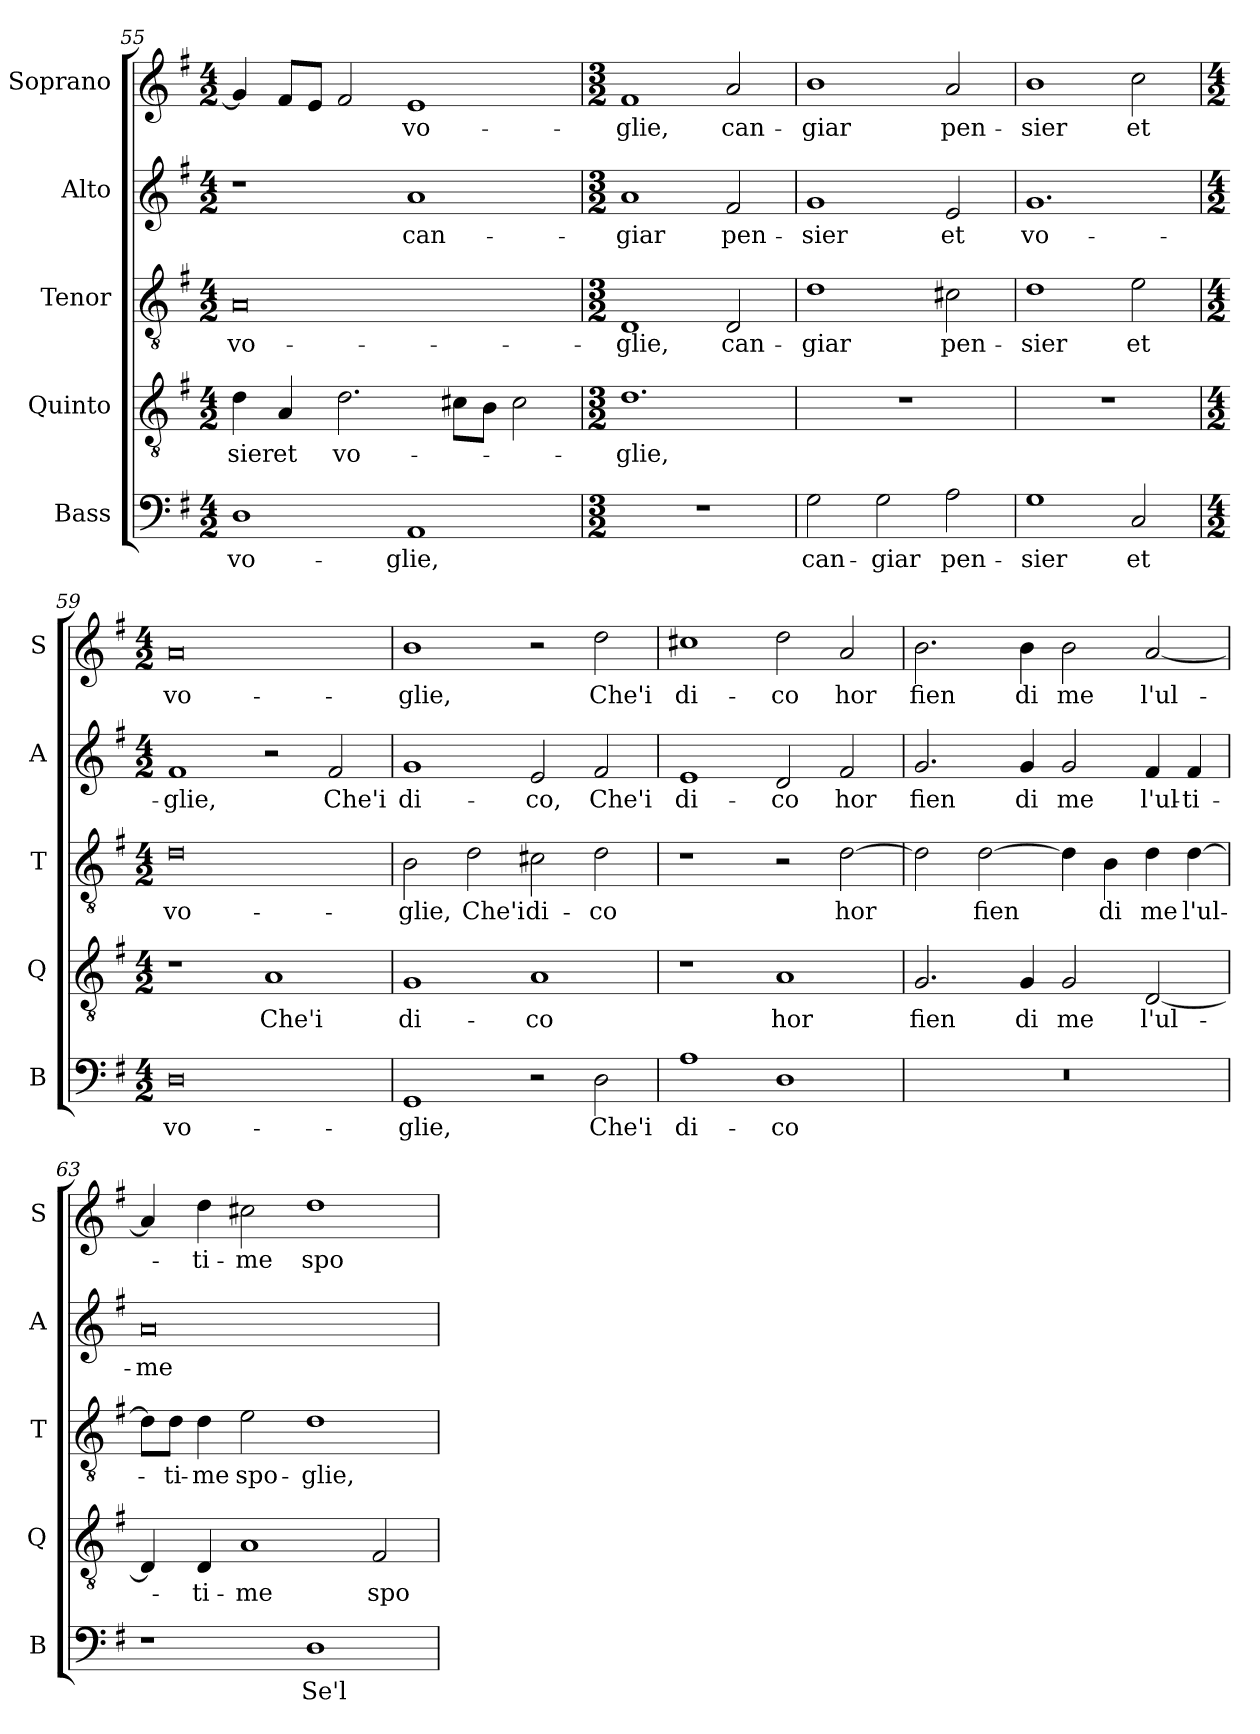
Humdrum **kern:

**kern	**text	**kern	**text	**kern	**text	**kern	**text	**kern	**text
*part5	*part5	*part4	*part4	*part3	*part3	*part2	*part2	*part1	*part1
*staff5	*staff5	*staff4	*staff4	*staff3	*staff3	*staff2	*staff2	*staff1	*staff1
*I"Bass	*	*I"Quinto	*	*I"Tenor	*	*I"Alto	*	*I"Soprano	*
*I'B	*	*I'Q	*	*I'T	*	*I'A	*	*I'S	*
*clefF4	*	*clefGv2	*	*clefGv2	*	*clefG2	*	*clefG2	*
*k[f#]	*	*k[f#]	*	*k[f#]	*	*k[f#]	*	*k[f#]	*
*G:	*	*G:	*	*G:	*	*G:	*	*G:	*
*M4/2	*	*M4/2	*	*M4/2	*	*M4/2	*	*M4/2	*
=55	=55	=55	=55	=55	=55	=55	=55	=55	=55
!	!LO:LY:b	!	!LO:LY:b	!	!LO:LY:b	!	!	!	!
1D	vo-	4d\	-sier	0A	vo-	1r	.	4g/]	.
!	!	!	!LO:LY:b	!	!	!	!	!	!
.	.	4A/	et	.	.	.	.	8f#/L	.
.	.	.	.	.	.	.	.	8e/J	.
!	!	!	!LO:LY:b	!	!	!	!	!	!
.	.	2.d\	vo-	.	.	.	.	2f#/	.
!	!LO:LY:b	!	!	!	!	!	!LO:LY:b	!	!LO:LY:b
1AA	-glie,	.	.	.	.	1a	can-	1e	vo-
.	.	8c#X\L	.	.	.	.	.	.	.
.	.	8B\J	.	.	.	.	.	.	.
.	.	2c#\	.	.	.	.	.	.	.
=56	=56	=56	=56	=56	=56	=56	=56	=56	=56
*M3/2	*	*M3/2	*	*M3/2	*	*M3/2	*	*M3/2	*
!	!	!	!LO:LY:b	!	!LO:LY:b	!	!LO:LY:b	!	!LO:LY:b
1.r	.	1.d	-glie,	1D	-glie,	1a	-giar	1f#	-glie,
!	!	!	!	!	!LO:LY:b	!	!LO:LY:b	!	!LO:LY:b
.	.	.	.	2D/	can-	2f#/	pen-	2a/	can-
=57	=57	=57	=57	=57	=57	=57	=57	=57	=57
!	!LO:LY:b	!	!	!	!LO:LY:b	!	!LO:LY:b	!	!LO:LY:b
2G\	can-	1.r	.	1d	-giar	1g	-sier	1b	-giar
!	!LO:LY:b	!	!	!	!	!	!	!	!
2G\	-giar	.	.	.	.	.	.	.	.
!	!LO:LY:b	!	!	!	!LO:LY:b	!	!LO:LY:b	!	!LO:LY:b
2A\	pen-	.	.	2c#X\	pen-	2e/	et	2a/	pen-
=58	=58	=58	=58	=58	=58	=58	=58	=58	=58
!	!LO:LY:b	!	!	!	!LO:LY:b	!	!LO:LY:b	!	!LO:LY:b
1G	-sier	1.r	.	1d	-sier	1.g	vo-	1b	-sier
!	!LO:LY:b	!	!	!	!LO:LY:b	!	!	!	!LO:LY:b
2C/	et	.	.	2e\	et	.	.	2cc\	et
!!LO:LB:g=z
=59	=59	=59	=59	=59	=59	=59	=59	=59	=59
*M4/2	*	*M4/2	*	*M4/2	*	*M4/2	*	*M4/2	*
!	!LO:LY:b	!	!	!	!LO:LY:b	!	!LO:LY:b	!	!LO:LY:b
0D	vo-	1r	.	0d	vo-	1f#	-glie,	0a	vo-
!	!	!	!LO:LY:b	!	!	!	!	!	!
.	.	1A	Che'i	.	.	2r	.	.	.
!	!	!	!	!	!	!	!LO:LY:b	!	!
.	.	.	.	.	.	2f#/	Che'i	.	.
=60	=60	=60	=60	=60	=60	=60	=60	=60	=60
!	!LO:LY:b	!	!LO:LY:b	!	!LO:LY:b	!	!LO:LY:b	!	!LO:LY:b
1GG	-glie,	1G	di-	2B\	-glie,	1g	di-	1b	-glie,
!	!	!	!	!	!LO:LY:b	!	!	!	!
.	.	.	.	2d\	Che'i	.	.	.	.
!	!	!	!LO:LY:b	!	!LO:LY:b	!	!LO:LY:b	!	!
2r	.	1A	-co	2c#X\	di-	2e/	-co,	2r	.
!	!LO:LY:b	!	!	!	!LO:LY:b	!	!LO:LY:b	!	!LO:LY:b
2D\	Che'i	.	.	2d\	-co	2f#/	Che'i	2dd\	Che'i
=61	=61	=61	=61	=61	=61	=61	=61	=61	=61
!	!LO:LY:b	!	!	!	!	!	!LO:LY:b	!	!LO:LY:b
1A	di-	1r	.	1r	.	1e	di-	1cc#X	di-
!	!LO:LY:b	!	!LO:LY:b	!	!	!	!LO:LY:b	!	!LO:LY:b
1D	-co	1A	hor	2r	.	2d/	-co	2dd\	-co
!	!	!	!	!	!LO:LY:b	!	!LO:LY:b	!	!LO:LY:b
.	.	.	.	[2d\	hor	2f#/	hor	2a/	hor
=62	=62	=62	=62	=62	=62	=62	=62	=62	=62
!	!	!	!LO:LY:b	!	!	!	!LO:LY:b	!	!LO:LY:b
0r	.	2.G/	fien	2d\]	.	2.g/	fien	2.b\	fien
!	!	!	!	!	!LO:LY:b	!	!	!	!
.	.	.	.	[2d\	fien	.	.	.	.
!	!	!	!LO:LY:b	!	!	!	!LO:LY:b	!	!LO:LY:b
.	.	4G/	di	.	.	4g/	di	4b\	di
!	!	!	!LO:LY:b	!	!	!	!LO:LY:b	!	!LO:LY:b
.	.	2G/	me	4d\]	.	2g/	me	2b\	me
!	!	!	!	!	!LO:LY:b	!	!	!	!
.	.	.	.	4B\	di	.	.	.	.
!	!	!	!LO:LY:b	!	!LO:LY:b	!	!LO:LY:b	!	!LO:LY:b
.	.	[2D/	l'ul-	4d\	me	4f#/	l'ul-	[2a/	l'ul-
!	!	!	!	!	!LO:LY:b	!	!LO:LY:b	!	!
.	.	.	.	[4d\	l'ul-	4f#/	-ti-	.	.
!!LO:PB:g=z
=63	=63	=63	=63	=63	=63	=63	=63	=63	=63
!	!	!	!	!	!	!	!LO:LY:b	!	!
1r	.	4D/]	.	8d\L]	.	0a	-me	4a/]	.
!	!	!	!	!	!LO:LY:b	!	!	!	!
.	.	.	.	8d\J	-ti-	.	.	.	.
!	!	!	!LO:LY:b	!	!LO:LY:b	!	!	!	!LO:LY:b
.	.	4D/	-ti-	4d\	-me	.	.	4dd\	-ti-
!	!	!	!LO:LY:b	!	!LO:LY:b	!	!	!	!LO:LY:b
.	.	1A	-me	2e\	spo-	.	.	2cc#X\	-me
!	!LO:LY:b	!	!	!	!LO:LY:b	!	!	!	!LO:LY:b
1D	Se'l	.	.	1d	-glie,	.	.	1dd	spo-
!	!	!	!LO:LY:b	!	!	!	!	!	!
.	.	2F#/	spo-	.	.	.	.	.	.
=	=	=	=	=	=	=	=	=	=
*-	*-	*-	*-	*-	*-	*-	*-	*-	*-
